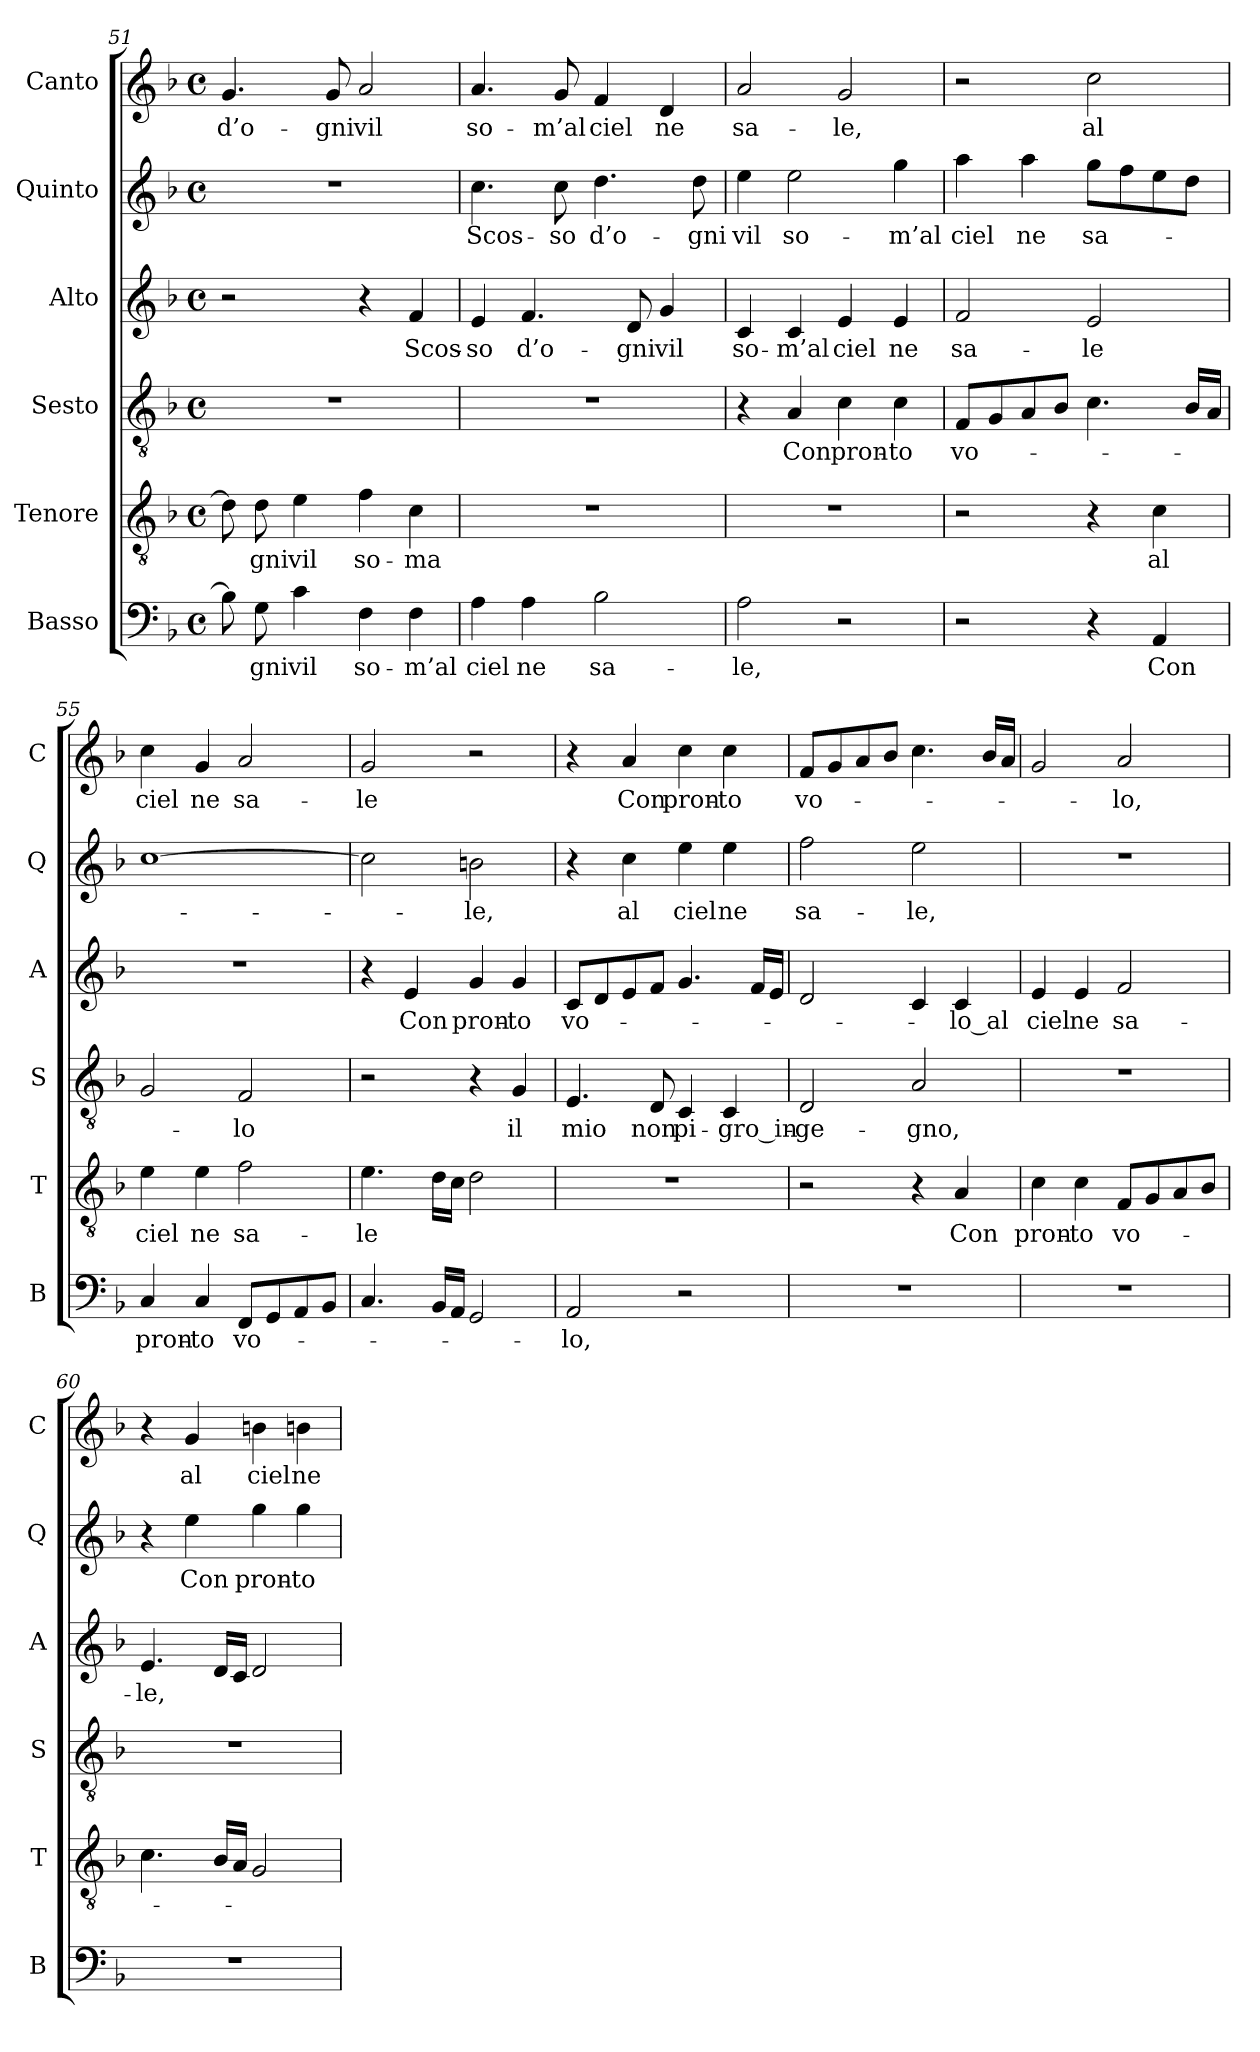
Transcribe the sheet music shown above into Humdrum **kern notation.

**kern	**text	**kern	**text	**kern	**text	**kern	**text	**kern	**text	**kern	**text
*part6	*part6	*part5	*part5	*part4	*part4	*part3	*part3	*part2	*part2	*part1	*part1
*staff6	*staff6	*staff5	*staff5	*staff4	*staff4	*staff3	*staff3	*staff2	*staff2	*staff1	*staff1
*I"Basso	*	*I"Tenore	*	*I"Sesto	*	*I"Alto	*	*I"Quinto	*	*I"Canto	*
*I'B	*	*I'T	*	*I'S	*	*I'A	*	*I'Q	*	*I'C	*
*clefF4	*	*clefGv2	*	*clefGv2	*	*clefG2	*	*clefG2	*	*clefG2	*
*k[b-]	*	*k[b-]	*	*k[b-]	*	*k[b-]	*	*k[b-]	*	*k[b-]	*
*F:	*	*F:	*	*F:	*	*F:	*	*F:	*	*F:	*
*M4/4	*	*M4/4	*	*M4/4	*	*M4/4	*	*M4/4	*	*M4/4	*
*met(c)	*	*met(c)	*	*met(c)	*	*met(c)	*	*met(c)	*	*met(c)	*
=51	=51	=51	=51	=51	=51	=51	=51	=51	=51	=51	=51
8B-]	.	8d]	.	1r	.	2r	.	1r	.	4.g	d’o-
8G	-gni	8d	-gni	.	.	.	.	.	.	.	.
4c	-vil	4e	-vil	.	.	.	.	.	.	.	.
.	.	.	.	.	.	.	.	.	.	8g	-gni
4F	so-	4f	so-	.	.	4r	.	.	.	2a	-vil
4F	-m’al	4c	-ma	.	.	4f	Scos-	.	.	.	.
=52	=52	=52	=52	=52	=52	=52	=52	=52	=52	=52	=52
4A	-ciel	1r	.	1r	.	4e	-so	4.cc	Scos-	4.a	so-
4A	-ne	.	.	.	.	4.f	d’o-	.	.	.	.
.	.	.	.	.	.	.	.	8cc	-so	8g	-m’al
2B-	sa-	.	.	.	.	.	.	4.dd	d’o-	4f	-ciel
.	.	.	.	.	.	8d	-gni	.	.	.	.
.	.	.	.	.	.	4g	-vil	.	.	4d	-ne
.	.	.	.	.	.	.	.	8dd	-gni	.	.
=53	=53	=53	=53	=53	=53	=53	=53	=53	=53	=53	=53
2A	-le,	1r	.	4r	.	4c	so-	4ee	-vil	2a	sa-
.	.	.	.	4A	-Con	4c	-m’al	2ee	so-	.	.
2r	.	.	.	4c	pron-	4e	-ciel	.	.	2g	-le,
.	.	.	.	4c	-to	4e	-ne	4gg	-m’al	.	.
=54	=54	=54	=54	=54	=54	=54	=54	=54	=54	=54	=54
2r	.	2r	.	8FL	vo-	2f	sa-	4aa	-ciel	2r	.
.	.	.	.	8G	.	.	.	.	.	.	.
.	.	.	.	8A	.	.	.	4aa	-ne	.	.
.	.	.	.	8B-J	.	.	.	.	.	.	.
4r	.	4r	.	4.c	.	2e	-le	8ggL	sa-	2cc	-al
.	.	.	.	.	.	.	.	8ff	.	.	.
4AA	-Con	4c	-al	.	.	.	.	8ee	.	.	.
.	.	.	.	16B-LL	.	.	.	8ddJ	.	.	.
.	.	.	.	16AJJ	.	.	.	.	.	.	.
=55	=55	=55	=55	=55	=55	=55	=55	=55	=55	=55	=55
4C	pron-	4e	-ciel	2G	.	1r	.	[1cc	.	4cc	-ciel
4C	-to	4e	-ne	.	.	.	.	.	.	4g	-ne
8FFL	vo-	2f	sa-	2F	-lo	.	.	.	.	2a	sa-
8GG	.	.	.	.	.	.	.	.	.	.	.
8AA	.	.	.	.	.	.	.	.	.	.	.
8BB-J	.	.	.	.	.	.	.	.	.	.	.
=56	=56	=56	=56	=56	=56	=56	=56	=56	=56	=56	=56
4.C	.	4.e	-le	2r	.	4r	.	2cc]	.	2g	-le
.	.	.	.	.	.	4e	-Con	.	.	.	.
16BB-LL	.	16dLL	.	.	.	.	.	.	.	.	.
16AAJJ	.	16cJJ	.	.	.	.	.	.	.	.	.
2GG	.	2d	.	4r	.	4g	pron-	2bn	-le,	2r	.
.	.	.	.	4G	-il	4g	-to	.	.	.	.
=57	=57	=57	=57	=57	=57	=57	=57	=57	=57	=57	=57
2AA	-lo,	1r	.	4.E	-mio	8cL	vo-	4r	.	4r	.
.	.	.	.	.	.	8d	.	.	.	.	.
.	.	.	.	.	.	8e	.	4cc	-al	4a	-Con
.	.	.	.	8D	-non	8fJ	.	.	.	.	.
2r	.	.	.	4C	pi-	4.g	.	4ee	-ciel	4cc	pron-
.	.	.	.	4C	gro_in-	.	.	4ee	-ne	4cc	-to
.	.	.	.	.	.	16fLL	.	.	.	.	.
.	.	.	.	.	.	16eJJ	.	.	.	.	.
=58	=58	=58	=58	=58	=58	=58	=58	=58	=58	=58	=58
1r	.	2r	.	2D	ge-	2d	.	2ff	sa-	8fL	vo-
.	.	.	.	.	.	.	.	.	.	8g	.
.	.	.	.	.	.	.	.	.	.	8a	.
.	.	.	.	.	.	.	.	.	.	8b-J	.
.	.	4r	.	2A	-gno,	4c	.	2ee	-le,	4.cc	.
.	.	4A	-Con	.	.	4c	-lo_al	.	.	.	.
.	.	.	.	.	.	.	.	.	.	16b-LL	.
.	.	.	.	.	.	.	.	.	.	16aJJ	.
=59	=59	=59	=59	=59	=59	=59	=59	=59	=59	=59	=59
1r	.	4c	pron-	1r	.	4e	-ciel	1r	.	2g	.
.	.	4c	-to	.	.	4e	-ne	.	.	.	.
.	.	8FL	vo-	.	.	2f	sa-	.	.	2a	-lo,
.	.	8G	.	.	.	.	.	.	.	.	.
.	.	8A	.	.	.	.	.	.	.	.	.
.	.	8B-J	.	.	.	.	.	.	.	.	.
=60	=60	=60	=60	=60	=60	=60	=60	=60	=60	=60	=60
1r	.	4.c	.	1r	.	4.e	-le,	4r	.	4r	.
.	.	.	.	.	.	.	.	4ee	-Con	4g	-al
.	.	16B-LL	.	.	.	16dLL	.	.	.	.	.
.	.	16AJJ	.	.	.	16cJJ	.	.	.	.	.
.	.	2G	.	.	.	2d	.	4gg	pron-	4bn	-ciel
.	.	.	.	.	.	.	.	4gg	-to	4bn	-ne
=	=	=	=	=	=	=	=	=	=	=	=
*-	*-	*-	*-	*-	*-	*-	*-	*-	*-	*-	*-
